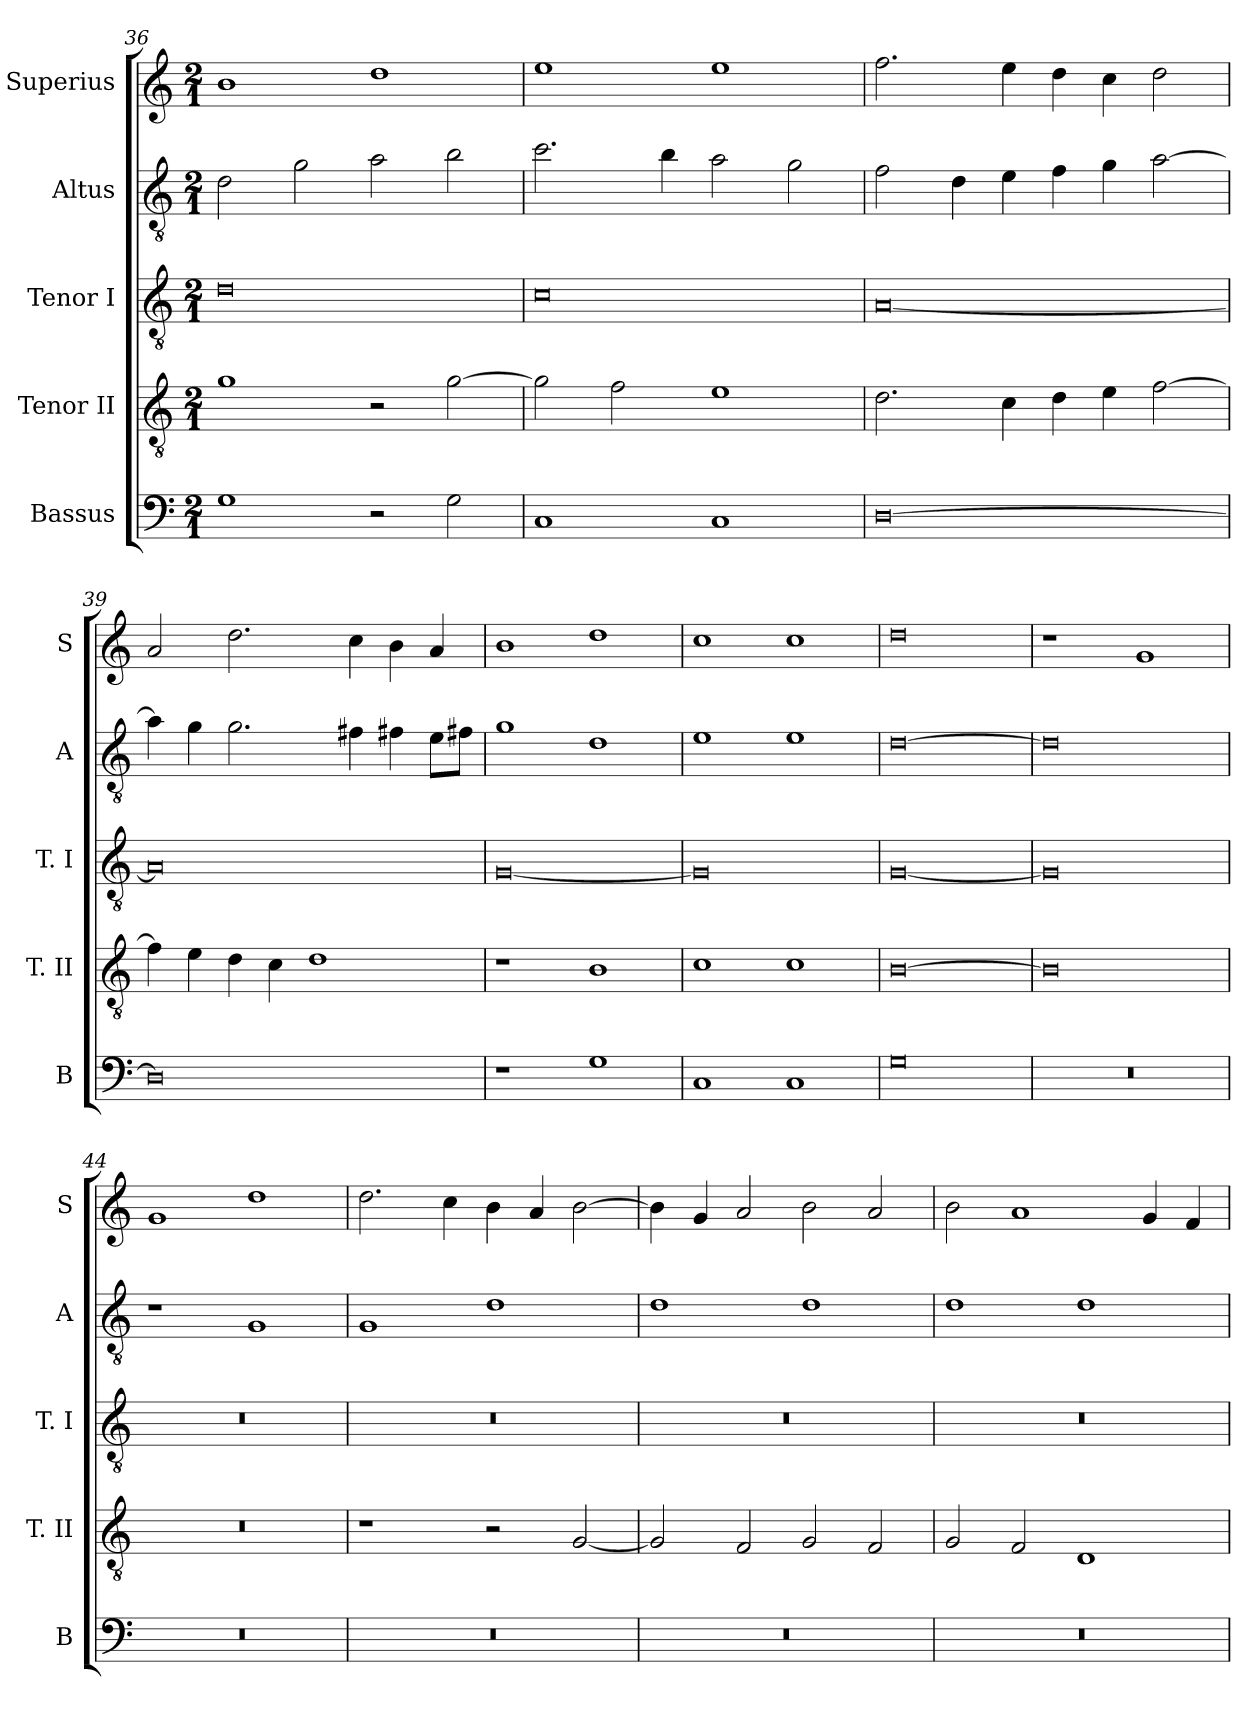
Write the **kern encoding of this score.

**kern	**kern	**kern	**kern	**kern
*part5	*part4	*part3	*part2	*part1
*staff5	*staff4	*staff3	*staff2	*staff1
*I"Bassus	*I"Tenor II	*I"Tenor I	*I"Altus	*I"Superius
*I'B	*I'T. II	*I'T. I	*I'A	*I'S
*clefF4	*clefGv2	*clefGv2	*clefGv2	*clefG2
*k[]	*k[]	*k[]	*k[]	*k[]
*C:	*C:	*C:	*C:	*C:
*M2/1	*M2/1	*M2/1	*M2/1	*M2/1
=36	=36	=36	=36	=36
1G	1g	0d	2d	1b
.	.	.	2g	.
2r	2r	.	2a	1dd
2G	[2g	.	2b	.
=37	=37	=37	=37	=37
1C	2g]	0c	2.cc	1ee
.	2f	.	.	.
.	.	.	4b	.
1C	1e	.	2a	1ee
.	.	.	2g	.
=38	=38	=38	=38	=38
[0D	2.d	[0A	2f	2.ff
.	.	.	4d	.
.	4c	.	4e	4ee
.	4d	.	4f	4dd
.	4e	.	4g	4cc
.	[2f	.	[2a	2dd
=39	=39	=39	=39	=39
0D]	4f]	0A]	4a]	2a
.	4e	.	4g	.
.	4d	.	2.g	2.dd
.	4c	.	.	.
.	1d	.	.	.
.	.	.	4f#X	4cc
.	.	.	4f#X	4b
.	.	.	8eL	4a
.	.	.	8f#XJ	.
=40	=40	=40	=40	=40
1r	1r	[0G	1g	1b
1G	1B	.	1d	1dd
=41	=41	=41	=41	=41
1C	1c	0G]	1e	1cc
1C	1c	.	1e	1cc
=42	=42	=42	=42	=42
0G	[0B	[0G	[0d	0dd
=43	=43	=43	=43	=43
0r	0B]	0G]	0d]	1r
.	.	.	.	1g
=44	=44	=44	=44	=44
0r	0r	0r	1r	1g
.	.	.	1G	1dd
=45	=45	=45	=45	=45
0r	1r	0r	1G	2.dd
.	.	.	.	4cc
.	2r	.	1d	4b
.	.	.	.	4a
.	[2G	.	.	[2b
=46	=46	=46	=46	=46
0r	2G]	0r	1d	4b]
.	.	.	.	4g
.	2F	.	.	2a
.	2G	.	1d	2b
.	2F	.	.	2a
=47	=47	=47	=47	=47
0r	2G	0r	1d	2b
.	2F	.	.	1a
.	1D	.	1d	.
.	.	.	.	4g
.	.	.	.	4f
=	=	=	=	=
*-	*-	*-	*-	*-
